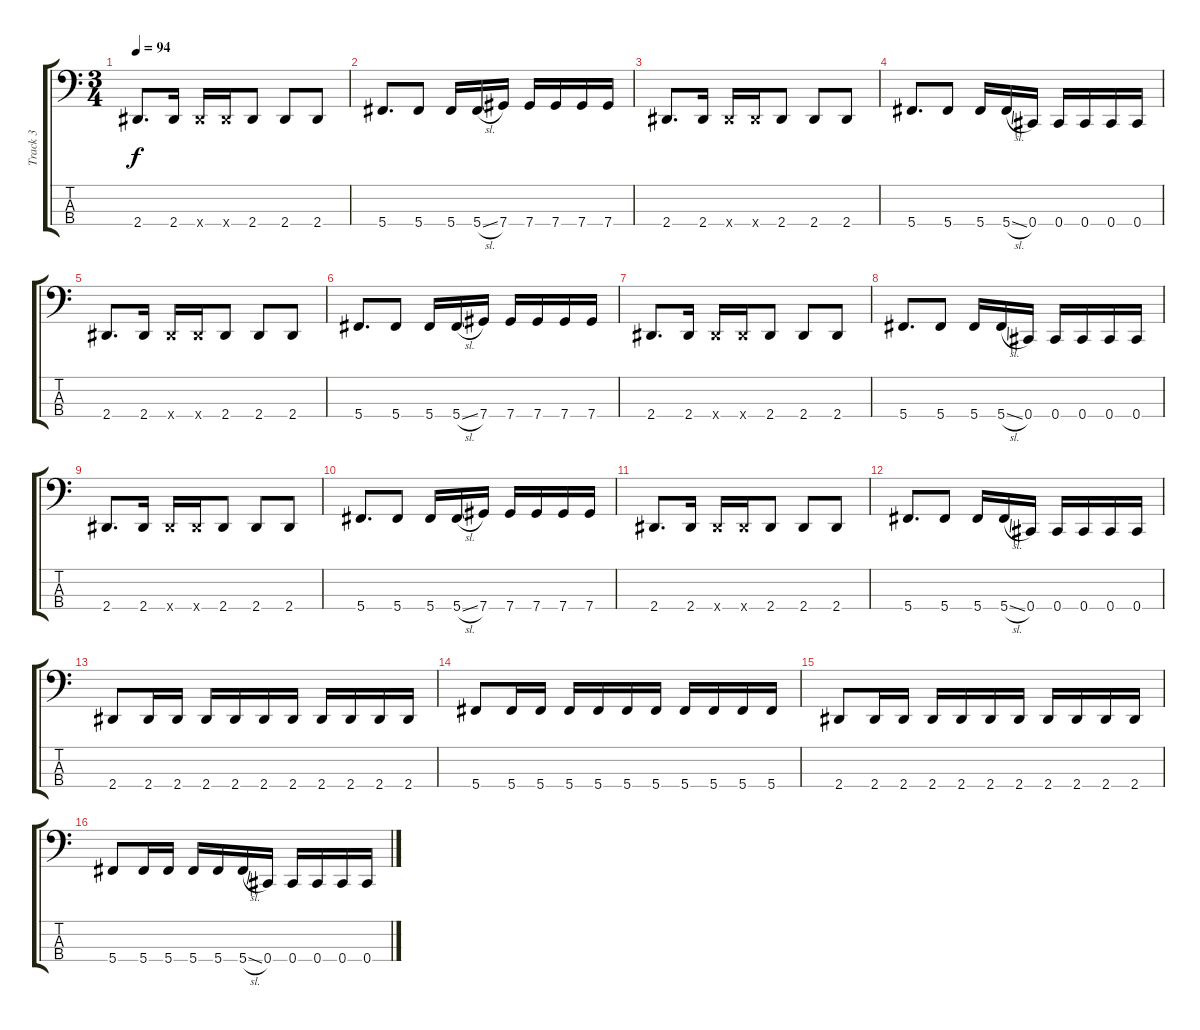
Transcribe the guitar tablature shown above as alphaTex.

\track ("Track 3" "Track 3") {instrument electricbasspick}
\staff {score tabs}
\tuning (Gb2 Db2 Ab1 Db1) {hide}
\ts (3 4)
\tempo 94
\clef f4
\ks c
2.4.8{d dy f} 2.4.16 2.4{x}.16 2.4{x}.16 2.4.8 2.4.8 2.4.8 |
5.4.8{d} 5.4.8 5.4.16 5.4{sl}.16 7.4.16 7.4.16 7.4.16 7.4.16 7.4.16 |
2.4.8{d} 2.4.16 2.4{x}.16 2.4{x}.16 2.4.8 2.4.8 2.4.8 |
5.4.8{d} 5.4.8 5.4.16 5.4{sl}.16 0.4.16 0.4.16 0.4.16 0.4.16 0.4.16 |
2.4.8{d} 2.4.16 2.4{x}.16 2.4{x}.16 2.4.8 2.4.8 2.4.8 |
5.4.8{d} 5.4.8 5.4.16 5.4{sl}.16 7.4.16 7.4.16 7.4.16 7.4.16 7.4.16 |
2.4.8{d} 2.4.16 2.4{x}.16 2.4{x}.16 2.4.8 2.4.8 2.4.8 |
5.4.8{d} 5.4.8 5.4.16 5.4{sl}.16 0.4.16 0.4.16 0.4.16 0.4.16 0.4.16 |
2.4.8{d} 2.4.16 2.4{x}.16 2.4{x}.16 2.4.8 2.4.8 2.4.8 |
5.4.8{d} 5.4.8 5.4.16 5.4{sl}.16 7.4.16 7.4.16 7.4.16 7.4.16 7.4.16 |
2.4.8{d} 2.4.16 2.4{x}.16 2.4{x}.16 2.4.8 2.4.8 2.4.8 |
5.4.8{d} 5.4.8 5.4.16 5.4{sl}.16 0.4.16 0.4.16 0.4.16 0.4.16 0.4.16 |
2.4.8 2.4.16 2.4.16 2.4.16 2.4.16 2.4.16 2.4.16 2.4.16 2.4.16 2.4.16 2.4.16 |
5.4.8 5.4.16 5.4.16 5.4.16 5.4.16 5.4.16 5.4.16 5.4.16 5.4.16 5.4.16 5.4.16 |
2.4.8 2.4.16 2.4.16 2.4.16 2.4.16 2.4.16 2.4.16 2.4.16 2.4.16 2.4.16 2.4.16 |
5.4.8 5.4.16 5.4.16 5.4.16 5.4.16 5.4{sl}.16 0.4.16 0.4.16 0.4.16 0.4.16 0.4.16
